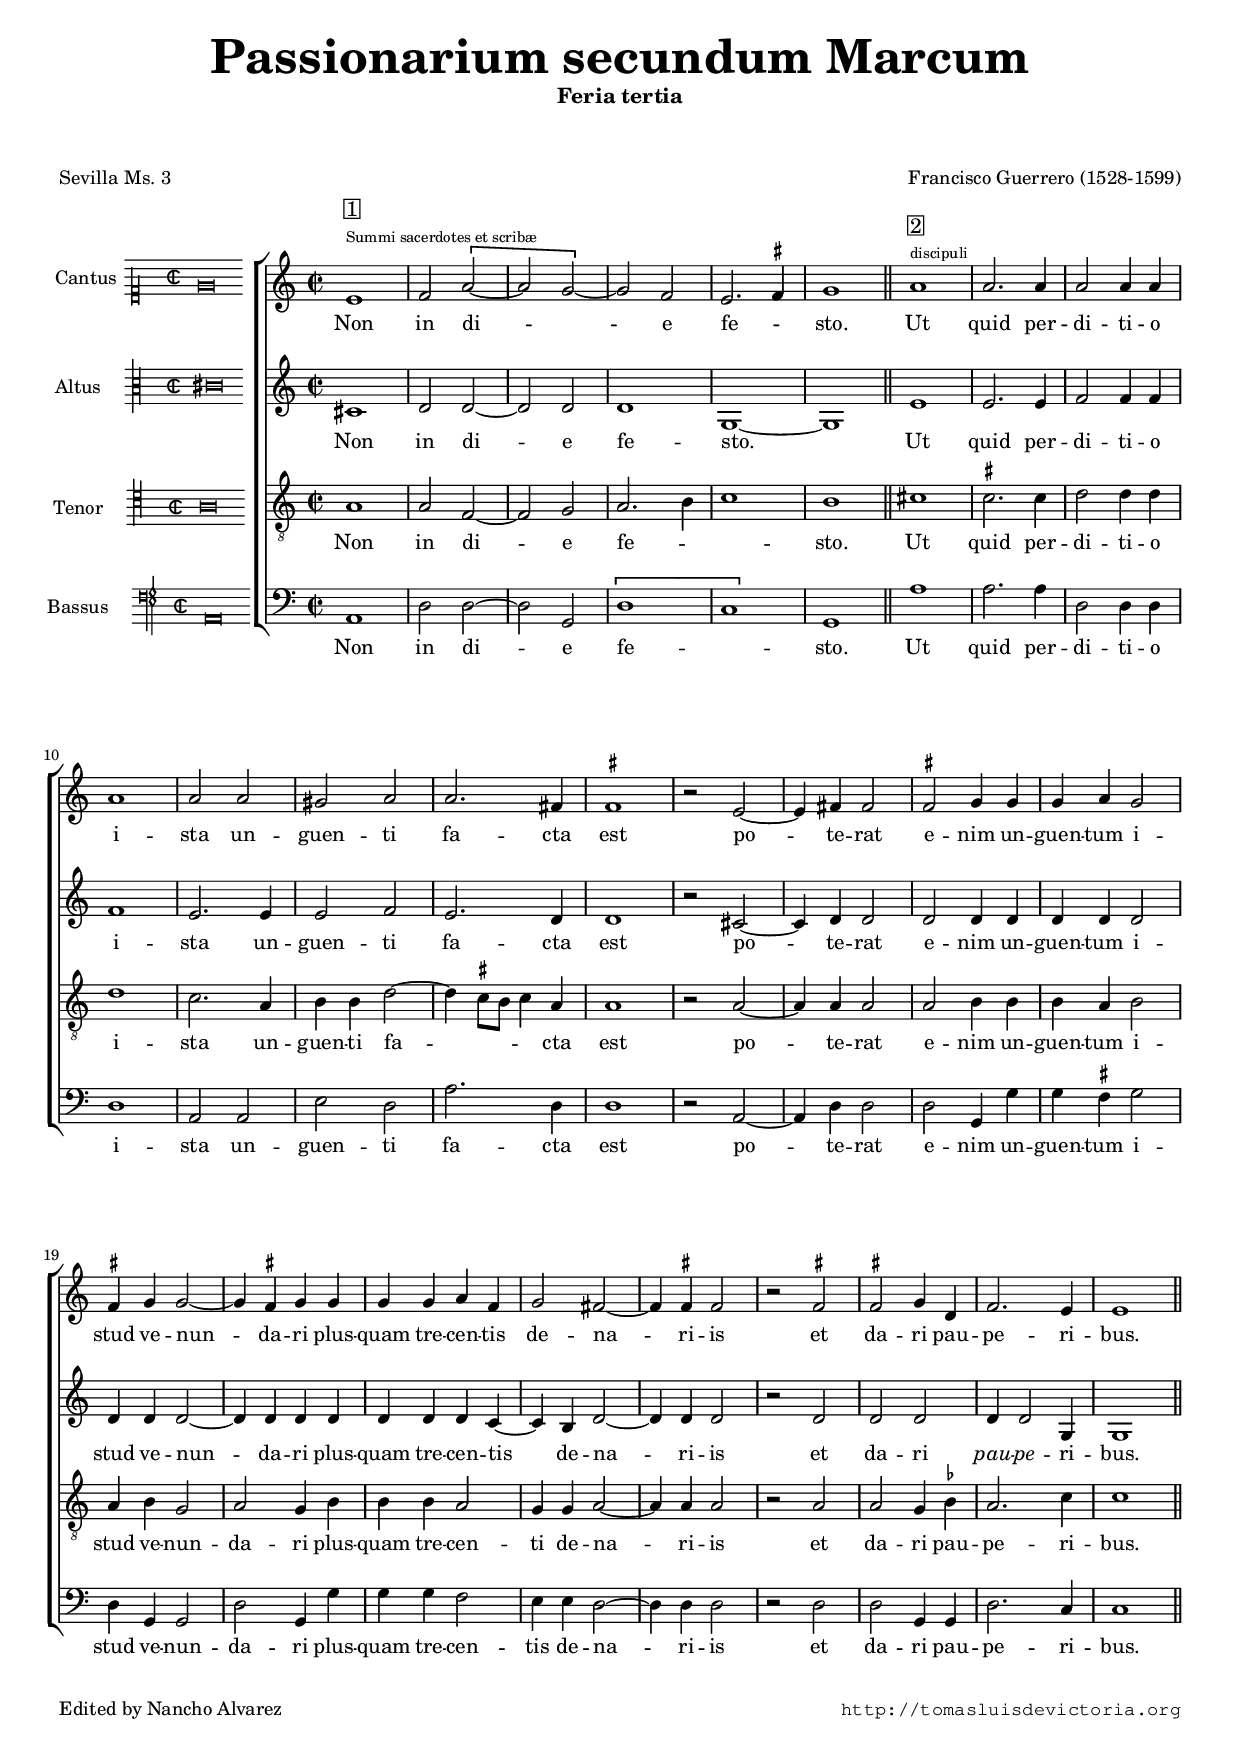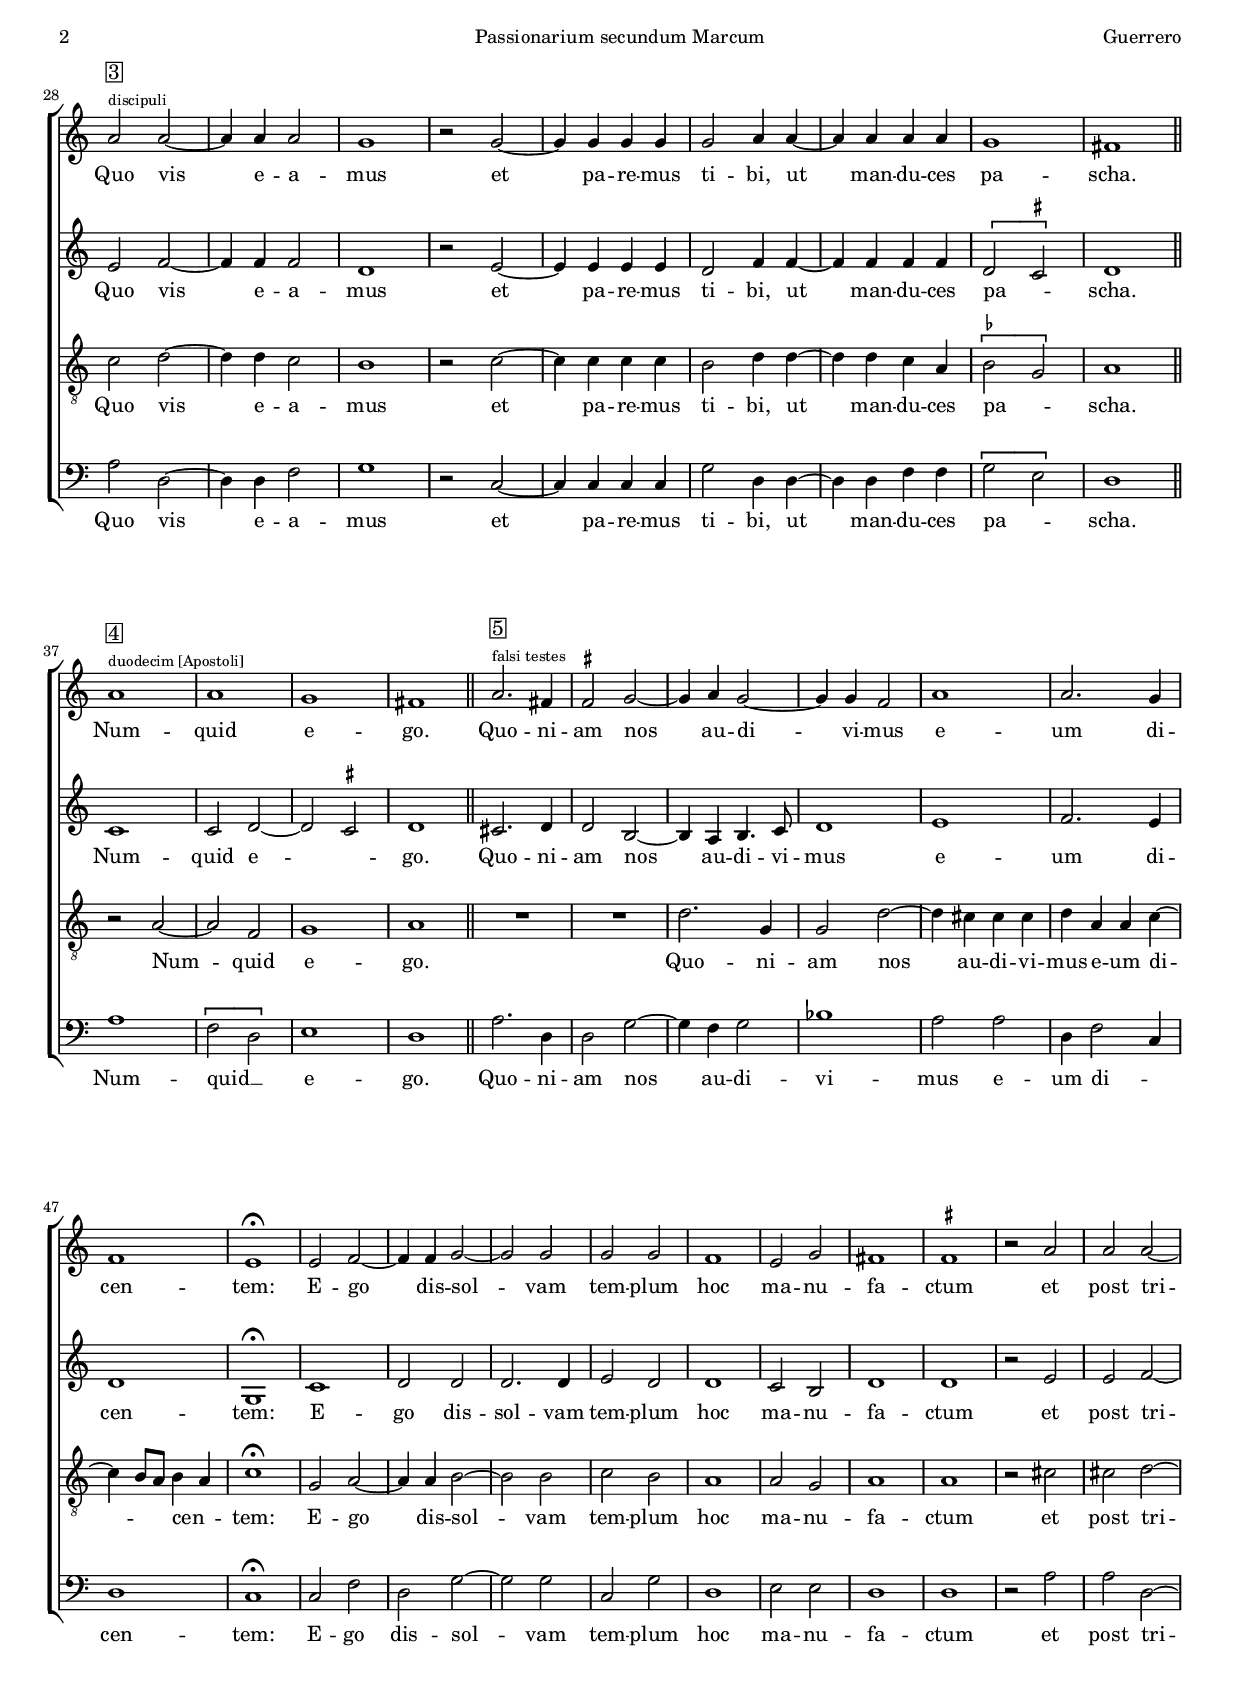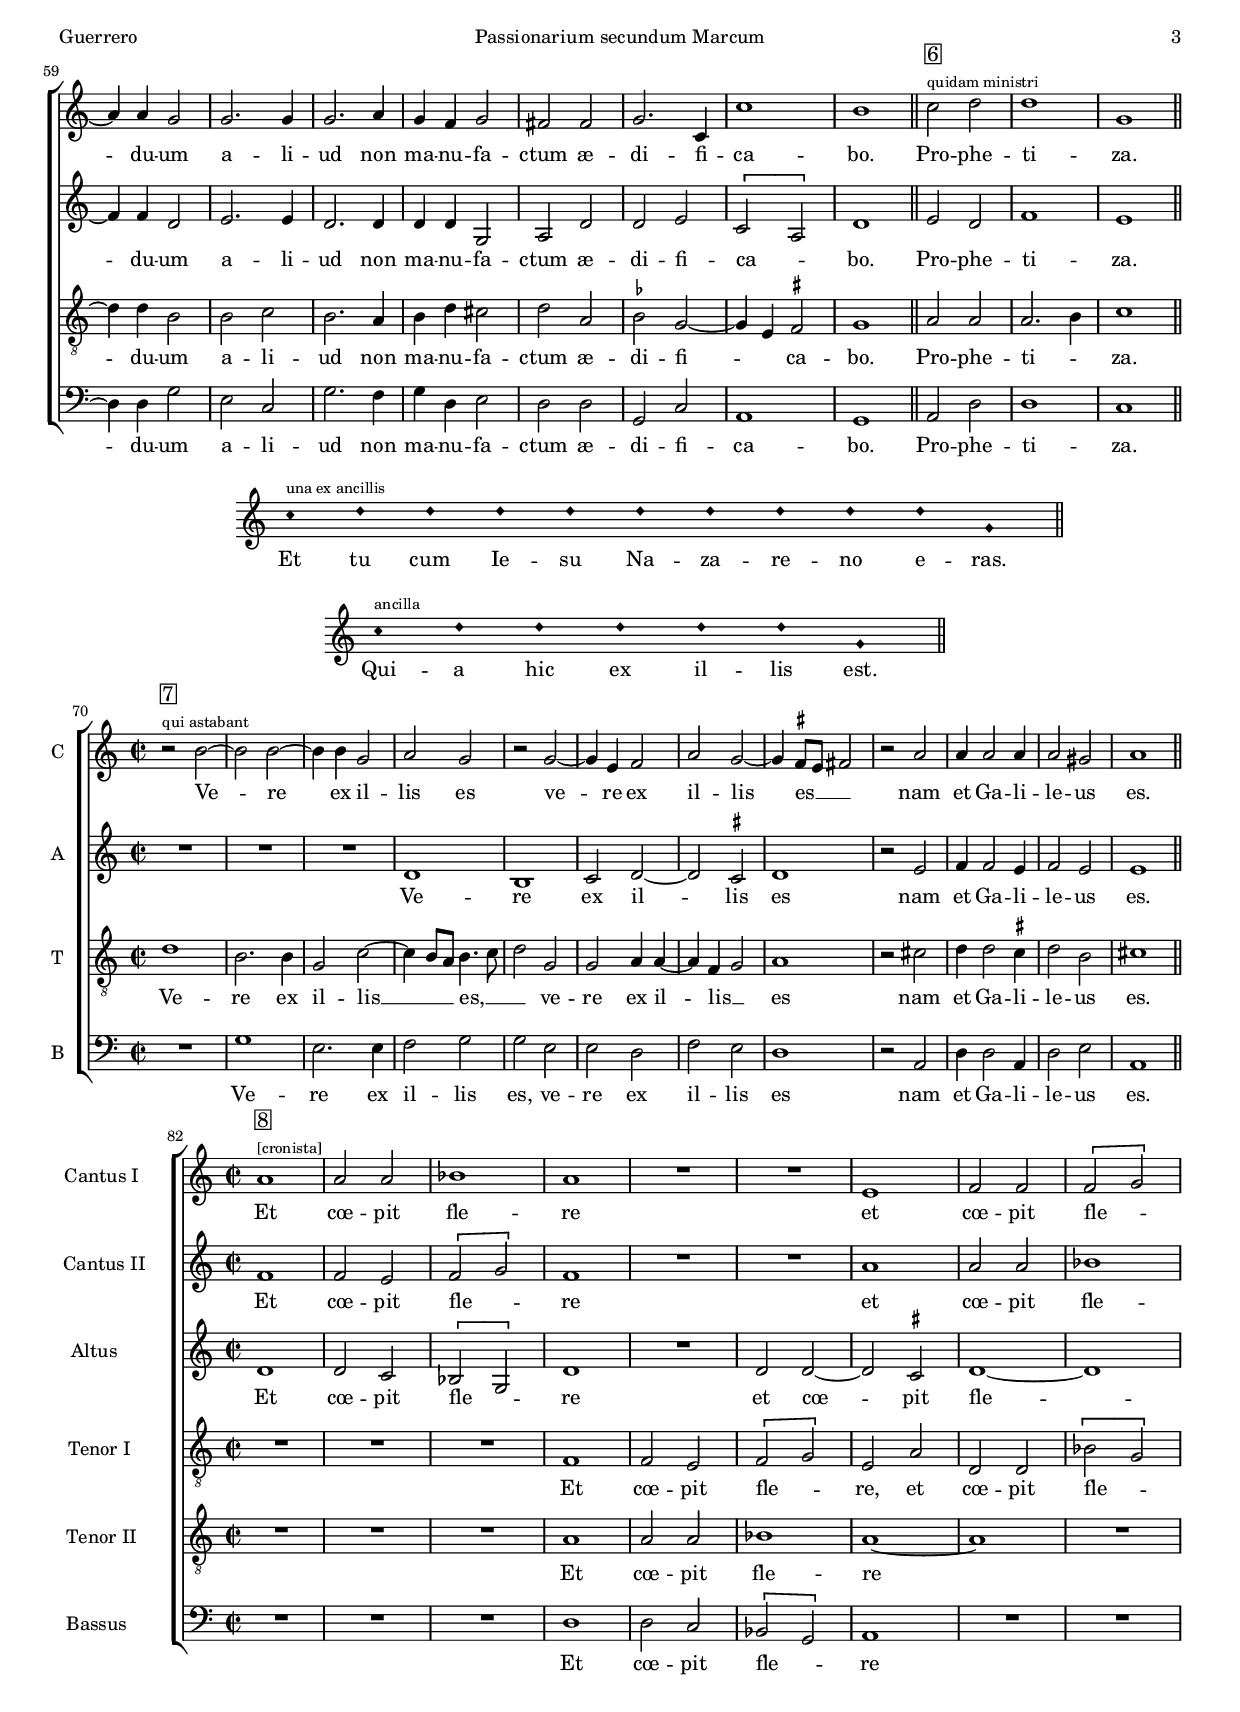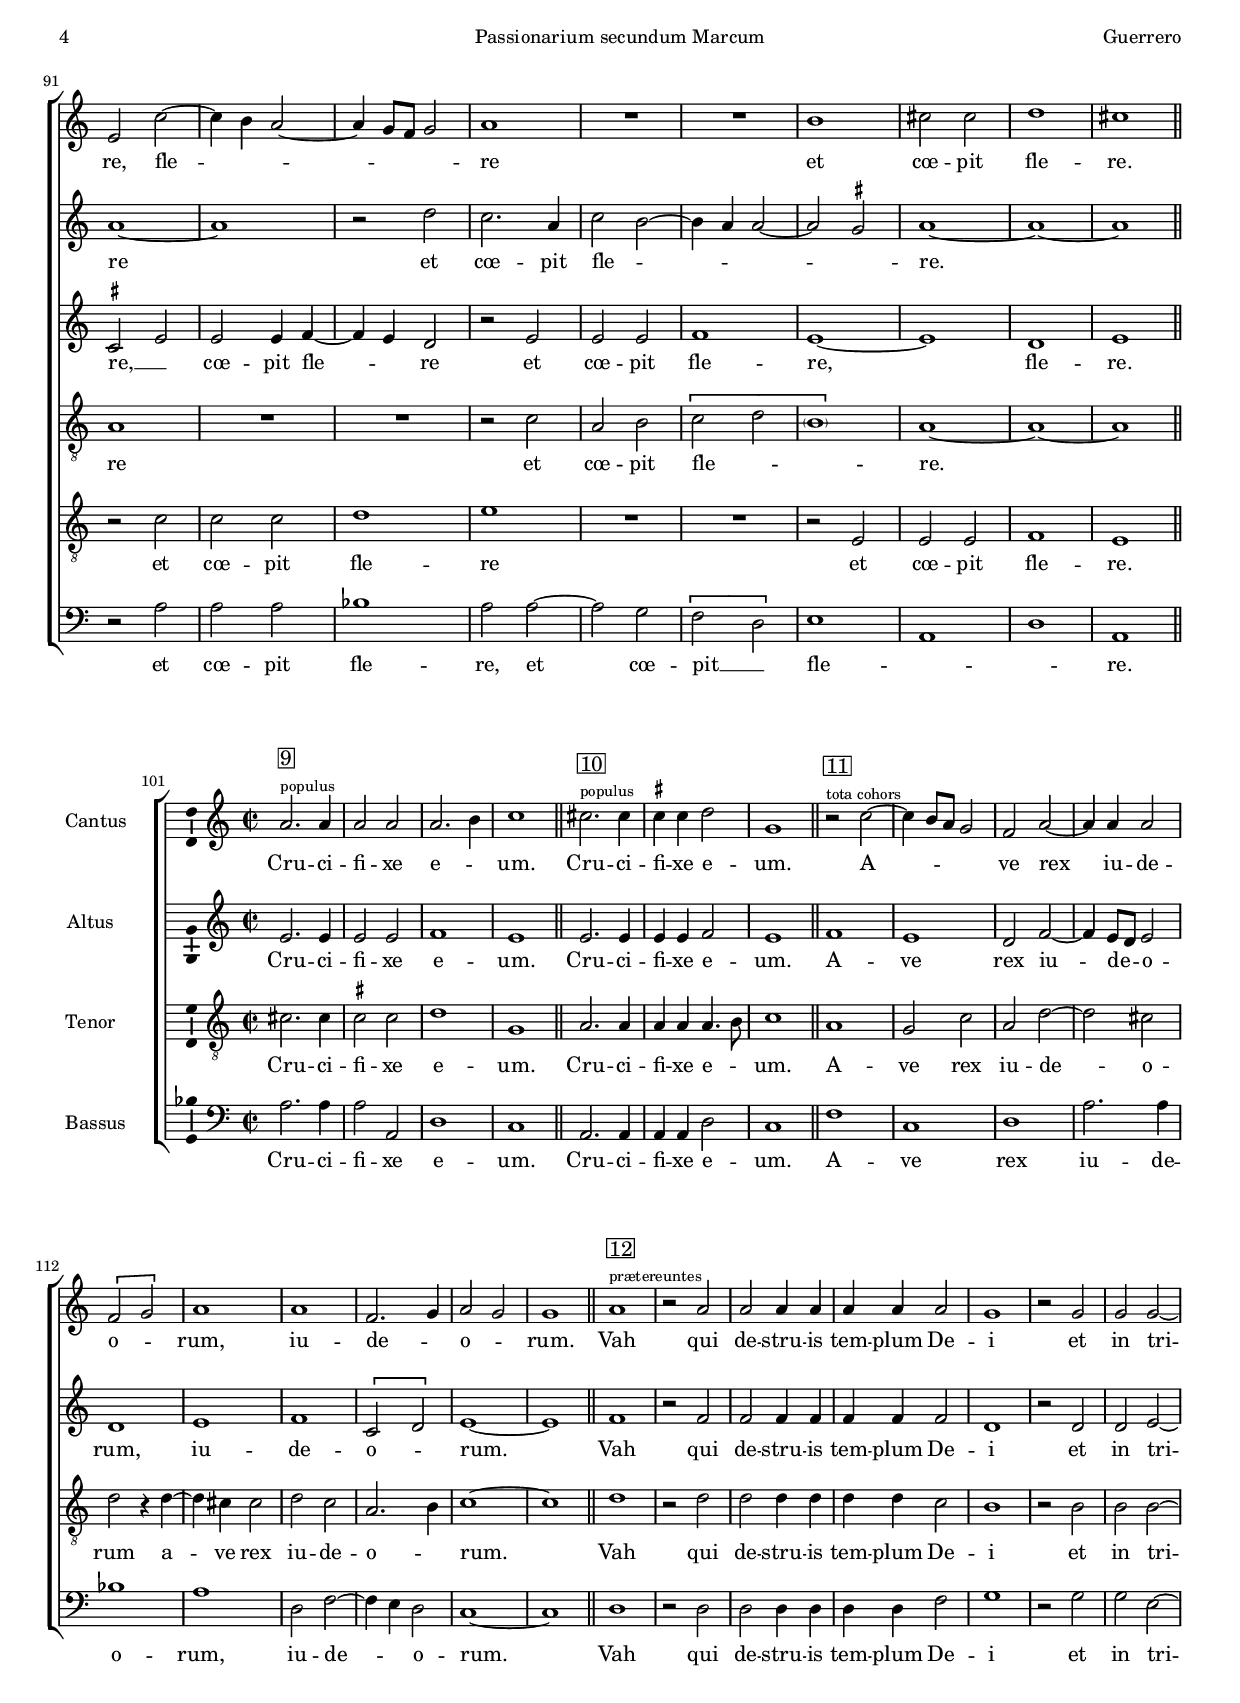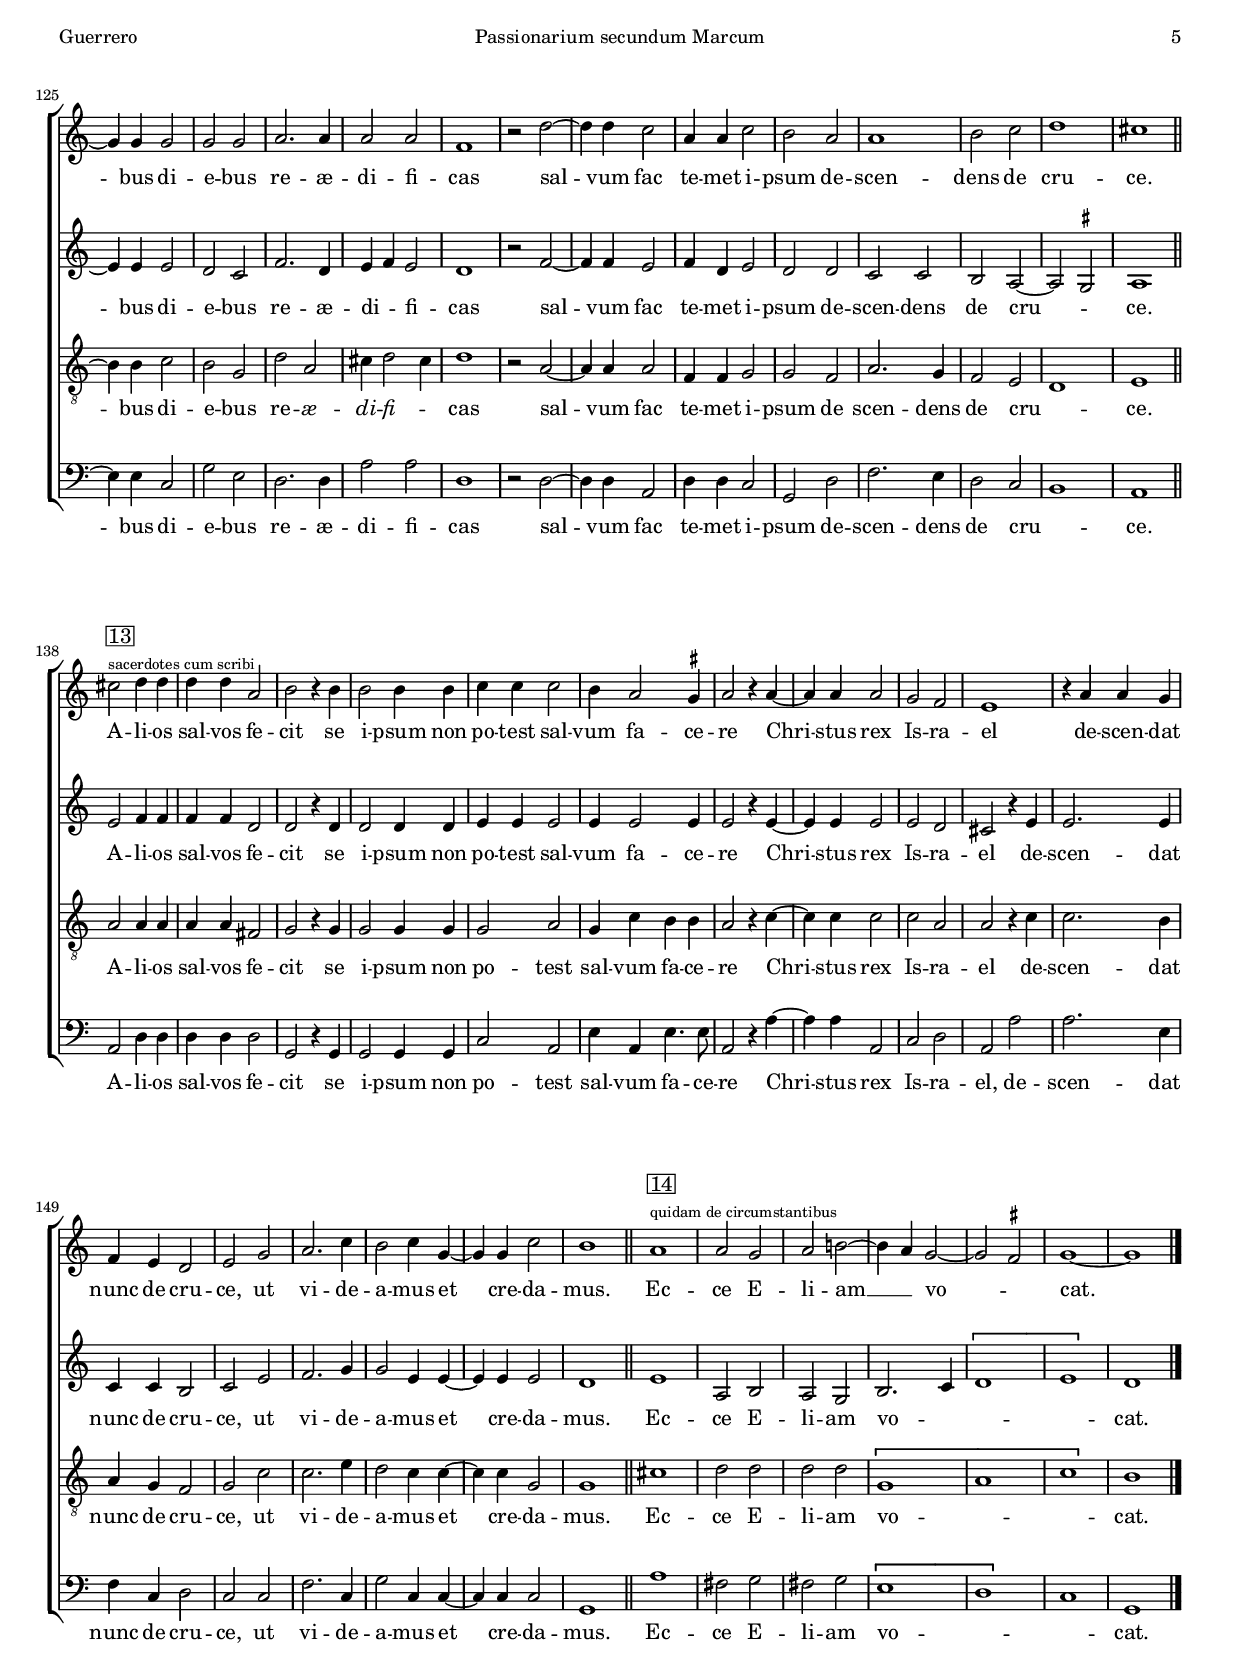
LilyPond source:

\version "2.18.0"

#(set-default-paper-size "a4")
#(set-global-staff-size 16.4)
#(ly:set-option 'point-and-click #f)
%mobile -s15.5 -i3.2 -ball

italicas=\override LyricText.font-shape = #'italic
rectas=\override LyricText.font-shape = #'upright
ss=\once \set suggestAccidentals = ##t
incipitwidth = 20

htitle="Passionarium secundum Marcum"
hcomposer="Guerrero"

\header {
	title=\markup{\fontsize #4 "Passionarium secundum Marcum"}
	subtitle="Feria tertia"
	subsubtitle=\markup{\null \vspace #2 }
	composer="Francisco Guerrero (1528-1599)"
        pdfauthor=\composer
	%opus="(-)"
	poet=\markup{"Sevilla Ms. 3"}
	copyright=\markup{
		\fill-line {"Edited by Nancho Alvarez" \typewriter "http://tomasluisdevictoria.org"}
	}
%	tagline=""
}


global={\key c \major \time 2/2 \skip 1*6 \bar "||" 
				\skip 1*21 \bar "||"
				\skip 1*9 \bar "||" 
				\skip 1*4 \bar "||" 
				\skip 1*26 \bar "||" 
				\skip 1*3 \bar "||"
				}

cantus=\relative c'{
	 s4*0^\markup{\column{\box{\larger 1} \smaller \smaller "Summi sacerdotes et scribæ"}}
	 e1
	 f2 \[a ~
	 a g ~ \]
	 g f
	 e2. \ss fis4
	 g1
	 s4*0^\markup{\column{\box{\larger 2} \smaller \smaller "discipuli"}}
	 a1 a2. a4
	 a2 a4 a
	 a1
	 a2 a
	 gis a
	 a2. fis4
	 \ss fis1
	 r2 e ~
	 e4 fis fis2
	 \ss fis2 g4 g
	 g a g2
	 \ss fis4 g g2 ~
	 g4 \ss fis g g
	 g g a f
	 g2 fis ~
	 fis4 \ss fis fis2
	 r2 \ss fis2
	 \ss fis g4 d
	 f2. e4
	 e1 \break
	 s4*0^\markup{\column{\box{\larger 3} \smaller \smaller "discipuli"}}
	 a2 a ~
	 a4 a a2
	 g1
	 r2 g ~
	 g4 g g g
	 g2 a4 a ~
	 a a a a
	 g1
	 fis \break
	 s4*0^\markup{\column{\box{\larger 4} \smaller \smaller "duodecim [Apostoli]"}}
	 a1
	 a
	 g 
	 fis
	 s4*0^\markup{\column{\box{\larger 5} \smaller \smaller "falsi testes"}}
	 a2. fis4
	 \ss fis2 g ~
	 g4 a g2 ~
	 g4 g f2
	 a1
	 a2. g4
	 f1
	 e^\fermata
	 e2 f ~
	 f4 f g2 ~
	 g g
	 g g
	 f1
	 e2 g
	 fis1
	 \ss fis
	 r2 a
	 a a ~
	 a4 a g2
	 g2. g4
	 g2. a4
	 g f g2
	 fis2 fis
	 g2. c,4
	 c'1 b
	 s4*0^\markup{\column{\box{\larger 6} \smaller \smaller "quidam ministri"}}
	 c2 d
	 d1
	 g,
}

altus=\relative c'{
	cis1
	d2 d ~
	d d
	d1
	g,1 ~
	g
	e'1
	e2. e4
	f2 f4 f
	f1
	e2. e4
	e2 f
	e2. d4
	d1
	r2 cis ~
	cis4 d d2
	d d4 d
	d4 d d2
	d4 d d2 ~
	d4 d d d
	d d d c ~
	c b d2 ~
	d4 d d2
	r2 d 
	d d
	d4 d2 g,4 
	g1
	e'2 f ~
	f4 f f2
	d1
	r2 e ~
	e4 e e e
	d2 f4 f ~
	f4 f f f
	\[d2 \ss cis\]
	d1
	c1
	c2 d ~
	d \ss cis
	d1
	cis2. d4
	d2 b ~
	b4 a b4. c8
	d1
	e
	f2. e4
	d1
	g,1^\fermata
	c1
	d2 d
	d2. d4
	e2 d
	d1
	c2 b
	d1
	d
	r2 e
	e f ~
	f4 f d2
	e2. e4
	d2. d4
	d d g,2
	a d
	d e
	\[c2 a\]
	d1
	e2 d
	f1
	e
}

tenor=\relative c'{
	a1
	a2 f ~
	f g
	a2. b4
	c1
	b
	cis1
	\ss cis2. cis4
	d2 d4 d
	d1
	c2. a4
	b4 b d2 ~
	d4 \ss cis8 b cis4 a
	a1
	r2 a ~
	a4 a a2
	a2 b4 b
	b4 a b2
	a4 b g2
	a2 g4 b
	b b a2
	g4 g a2 ~
	a4 a a2
	r2 a
	a g4 \ss bes
	a2. c4
	c1
	c2 d ~
	d4 d c2
	b1
	r2 c ~
	c4 c c c
	b2 d4 d ~
	d d c a
	\[ \ss bes2 g\]
	a1
	r2 a ~
	a f
	g1 
	a
	R1*2
	d2. g,4
	g2 d'2 ~
	d4 cis cis cis
	d a a c ~
	c b8 a b4 a
	c1^\fermata
	g2 a ~
	a4 a b2 ~
	b b
	c b
	a1
	a2 g
	a1 a
	r2 cis
	cis d ~
	d4 d b2
	b2 c
	b2. a4
	b d cis2
	d a 
	\ss bes g ~
	g4 e \ss fis2
	g1
	a2 a
	a2. b4
	c1
}

bassus=\relative c{
	a1
	d2 d ~
	d g,
	\[d'1
	c\]
	g
	a'1
	a2. a4
	d,2 d4 d
	d1
	a2 a
	e'2 d
	a'2. d,4
	d1
	r2 a ~
	a4 d d2
	d2 g,4 g'
	g4 \ss fis g2
	d4 g, g2
	d'2 g,4 g'
	g g f2
	e4 e d2 ~
	d4 d d2
	r2 d
	d g,4 g
	d'2. c4
	c1
	a'2 d, ~
	d4 d f2
	g1
	r2 c,2 ~
	c4 c c c
	g'2 d4 d ~
	d d f f
	\[g2 e\]
	d1
	a'1
	\[f2 d\]
	e1
	d
	a'2. d,4
	d2 g ~
	g4 f g2
	bes1
	a2 a
	d,4 f2 c4
	d1
	c1^\fermata
	c2 f 
	d g ~
	g g
	c, g'
	d1
	e2 e
	d1 
	d
	r2 a'
	a d,2 ~
	d4 d g2
	e2 c
	g'2. f4
	g d e2
	d2 d
	g, c
	a1
	g
	a2 d
	d1
	c
}

textocantus=\lyricmode{
Non in di -- _ e fe -- _ sto.
Ut quid per -- di -- ti -- o i -- sta un -- guen -- ti fa -- cta est
po -- te -- rat e -- nim un -- guen -- tum i -- stud ve -- nun -- da -- ri
plus -- quam tre -- cen -- tis de -- na -- ri -- is
et da -- ri pau -- pe -- ri -- bus.
Quo vis e -- a -- mus
et pa -- re -- mus ti -- bi,
ut man -- du -- ces pa -- scha.
Num -- quid e -- go.
Quo -- ni -- am nos au -- di -- vi -- mus e -- um di -- cen -- tem:
E -- go dis -- sol -- vam tem -- plum hoc ma -- nu -- fa -- ctum
et post tri -- du -- um a -- li -- ud non ma -- nu -- fa -- ctum
æ -- di -- fi -- ca -- bo.
Pro -- phe -- ti -- za.
}

textoaltus=\lyricmode{
Non in di -- e fe -- sto.
Ut quid per -- di -- ti -- o i -- sta un -- guen -- ti fa -- cta est
po -- te -- rat e -- nim un -- guen -- tum i -- stud ve -- nun -- da -- ri 
plus -- quam tre -- cen -- tis de -- na -- ri -- is
et da -- ri \italicas pau -- pe -- \rectas ri -- bus.
Quo vis e -- a -- mus
et pa -- re -- mus ti -- bi,
ut man -- du -- ces pa -- _ scha.
Num -- quid e -- _ go.
Quo -- ni -- am nos au -- di -- vi -- mus e -- um di -- cen -- tem:
E -- go dis -- sol -- vam tem -- plum hoc ma -- nu -- fa -- ctum
et post tri -- du -- um a -- li -- ud
non ma -- nu -- fa -- ctum æ -- di -- fi -- ca -- _ bo.
Pro -- phe -- ti -- za.
}

textotenor=\lyricmode{
Non in di -- e fe -- _ _ sto.
Ut quid per -- di -- ti -- o i -- sta un -- guen -- ti fa -- _ _ _ cta est
po -- te -- rat e -- nim un -- guen -- tum i -- stud ve -- nun -- da -- ri
plus -- quam tre -- cen -- ti de -- na -- ri -- is
et da -- ri pau -- pe -- ri -- bus.
Quo vis e -- a -- mus
et pa -- re -- mus ti -- bi,
ut man -- du -- ces pa -- _ scha.
Num -- quid e -- go.
Quo -- ni -- am nos au -- di -- vi -- mus e -- um di -- _ _ cen -- _ tem:
E -- go dis -- sol -- vam tem -- plum hoc ma -- nu -- fa -- ctum
et post tri -- du -- um
a -- li -- ud non ma -- nu -- fa -- ctum æ -- di -- fi -- _ ca -- bo.
Pro -- phe -- ti -- _ za.
}

textobassus=\lyricmode{
Non in di -- e fe -- _ sto.
Ut quid per -- di -- ti -- o i -- sta un -- guen -- ti fa -- cta est
po -- te -- rat e -- nim un -- guen -- tum i -- stud ve -- nun -- da -- ri 
plus -- quam tre -- cen -- tis de -- na -- ri -- is
et da -- ri pau -- pe -- ri -- bus.
Quo vis e -- a -- mus
et pa -- re -- mus ti -- bi,
ut man -- du -- ces pa -- _ scha.
Num -- quid __ _ e -- go.
Quo -- ni -- am nos au -- di -- vi -- mus e -- um di -- _ cen -- tem:
E -- go dis -- sol -- vam tem -- plum hoc ma -- nu -- fa -- ctum
et post tri -- du -- um a -- li -- ud
non ma -- nu -- fa -- ctum æ -- di -- fi -- ca -- bo.
Pro -- phe -- ti -- za.
}

incipitcantus=\markup{
	\score{
		{ 
		\set Staff.instrumentName="Cantus "
		\override NoteHead.style = #'neomensural
		\override Rest.style = #'neomensural
		\override Staff.TimeSignature.style = #'neomensural
		\cadenzaOn 
		\clef "petrucci-c1"
		\key c \major
		\time 2/2
		e'\breve
		} 
	\layout {
		\context {\Voice
			\remove Ligature_bracket_engraver
			\consists Mensural_ligature_engraver
		}
		line-width=\incipitwidth
		indent = 0
	}
	}
}


incipitaltus=\markup{
	\score{
		{ 
		\set Staff.instrumentName="Altus    "
		\override NoteHead.style = #'neomensural
		\override Rest.style = #'neomensural
		\override Staff.TimeSignature.style = #'neomensural
		\cadenzaOn 
		\clef "petrucci-c3"
		\key c \major
		\time 2/2
		cis'\breve
		} 
	\layout {
		\context {\Voice
			\remove Ligature_bracket_engraver
			\consists Mensural_ligature_engraver
		}
		line-width=\incipitwidth
		indent = 0
	}
	}
}

incipittenor=\markup{
	\score{
		{ 
		\set Staff.instrumentName="Tenor    "
		\override NoteHead.style = #'neomensural 
		\override Rest.style = #'neomensural
		\override Staff.TimeSignature.style = #'neomensural
		\cadenzaOn 
		\clef "petrucci-c4"
		\key c \major
		\time 2/2
		a\breve
		} 
	\layout {
		\context {\Voice
			\remove Ligature_bracket_engraver
			\consists Mensural_ligature_engraver
		}
		line-width=\incipitwidth
		indent=0
	}
	}
}

incipitbassus=\markup{
	\score{
		{ 
		\set Staff.instrumentName="Bassus    "
		\override NoteHead.style = #'neomensural 
		\override Rest.style = #'neomensural
		\override Staff.TimeSignature.style = #'neomensural
		\cadenzaOn 
		\clef "petrucci-f4"
		\key c \major
		\time 2/2
		a,\breve
		} 
	\layout {
		\context {\Voice
			\remove Ligature_bracket_engraver
			\consists Mensural_ligature_engraver
		}
		line-width=\incipitwidth
		indent=0
	}
	}
}



\score {\transpose c' c'{
\new ChoirStaff<<

	\new Staff <<\global
	\new Voice="v1" {
		\set Staff.instrumentName=\incipitcantus
		\clef "treble"
		\cantus }
	\new Lyrics \lyricsto "v1" {\textocantus }
	>>

	\new Staff <<\global
	\new Voice="v2" {
		\set Staff.instrumentName=\incipitaltus
		\clef "treble"
		\altus }
	\new Lyrics \lyricsto "v2" {\textoaltus }
	>>
	
	\new Staff <<\global
	\new Voice="v3" {
		\set Staff.instrumentName=\incipittenor
		\clef "G_8"
		\tenor }
	\new Lyrics \lyricsto "v3" {\textotenor }
	>>

	\new Staff <<\global
	\new Voice="v4" {
		\set Staff.instrumentName=\incipitbassus
		\clef "bass"
		\bassus }
	\new Lyrics \lyricsto "v4" {\textobassus }
	>>
	
>>

	}%transpose

\layout{ 
	\context {\Lyrics 
		\override VerticalAxisGroup.minimum-Y-extent = #'(-0.0 . 0.0) 
		%\override LyricText.font-size = #1.2
		\override LyricHyphen.minimum-distance = #0.33
	}
	\context {\Score 
		\override BarNumber.padding = #2 
	}
	\context {\Voice 
		%melismaBusyProperties = #'() 
	}
	%\context { \Staff \RemoveEmptyStaves }
	\context {\Staff 
		\override VerticalAxisGroup.staff-staff-spacing =
			#'((basic-distance . 11) (minimum-distance . 0) (padding . 1))
		%\consists Ambitus_engraver 
		\override LigatureBracket.padding = #1
	}
}

%\midi {}

}

%tablet \pageBreak 

%%%%%%%%%%%%%%%%%%%%%%%%%%%%%%%%%%%%%%%%%%%%%%%%%%%%%%%%%%%%%%%%%%%%%%%

\score {\transpose c' c' {
<<
         \new Voice = "canto" {
                 \override Staff.TimeSignature.stencil = #'()
                 \override Stem.transparent = ##t
                 \set Score.timing = ##f
                 \override NoteHead.style = #'neomensural         
                 \clef "G" 
                 \key c \major
                 \once \override TextScript.padding = #1
                 s4*0^\markup{\smaller \smaller "una ex ancillis"}
                 c''4 d'' d'' d'' d'' d'' d'' d'' d'' d'' g' \bar "||"
         }
         \new Lyrics \lyricsto "canto" {
         Et tu cum Ie -- su Na -- za -- re -- no e -- ras.
         }
>>
        }%transpose

\layout {
        line-width=17\cm 
        %tablet line-width=14\cm
        indent=3.0\cm
        ragged-right = ##f
}
}


%%%%%%%%%%%%%%%%%%%%%%%%%%%%%%%%%%%%%%%%%%%%%%%%%%%%%%%%%%%%%%%%%%%%%%%


\score {\transpose c' c' {
<<
         \new Voice = "canto" {
                 \override Staff.TimeSignature.stencil = #'()
                 \override Stem.transparent = ##t
                 \set Score.timing = ##f
                 \override NoteHead.style = #'neomensural         
                 \clef "G" 
                 \key c \major
                 \once \override TextScript.padding = #1
                 s4*0^\markup{\smaller \smaller "ancilla"}
                 c''4 d'' d'' d'' d'' d'' g' \bar "||"
         }
         \new Lyrics \lyricsto "canto" {
         Qui -- a hic ex il -- lis est.
         }
>>
        }%transpose

\layout {
        line-width=15\cm 
        %tablet line-width=12.5\cm
        indent=4.5\cm
        ragged-right = ##f
}
}

%tablet \pageBreak

%%%%%%%%%%%%%%%%%%%%%%%%%%%%%%%%%%%%%%%%%%%%%%%%%%%%%%%%%%%%%%%%%%%%%%%

global={\key c \major \time 2/2 \skip 1*12 \bar "||" }


cantus=\relative c''{
	\set Score.currentBarNumber = #70 \bar ""
	s4*0^\markup{\column{\box{\larger 7} \smaller \smaller "qui astabant"}}
	r2 b ~
	b b ~
	b4 b g2
	a g
	r2 g ~
	g4 e f2
	a2 g ~
	g4 \ss fis8 e fis!2
	r2 a
	a4 a2 a4
	a2 gis 
	a1
}

altus=\relative c'{
	R1*3
	d1
	b
	c2 d ~
	d \ss cis
	d1
	r2 e
	f4 f2 e4
	f2 e
	e1
}

tenor=\relative c'{
	d1
	b2. b4
	g2 c ~
	c4 b8 a b4. c8
	d2 g,
	g a4 a ~
	a4 f g2
	a1
	r2 cis
	d4 d2 \ss cis4
	d2 b
	cis1
}

bassus=\relative c'{
	R1
	g1
	e2. e4
	f2 g
	g e
	e d
	f e
	d1
	r2 a
	d4 d2 a4
	d2 e
	a,1
}

textocantus=\lyricmode{
Ve -- re ex il -- lis es
ve -- re ex il -- lis es __ _ _ 
nam et Ga -- li -- le -- us es.
}

textoaltus=\lyricmode{
Ve -- re ex il -- lis es
nam et Ga -- li -- le -- us es.
}

textotenor=\lyricmode{
Ve -- re ex il -- lis __ _ _ es, __ _ _ 
ve -- re ex il -- lis __ _ es
nam et Ga -- li -- le -- us es.
}

textobassus=\lyricmode{
Ve -- re ex il -- lis es,
ve -- re ex il -- lis es
nam et Ga -- li -- le -- us es.
}


\score {\transpose c' c'{
\new ChoirStaff<<

	\new Staff <<\global
	\new Voice="v1" {
		\set Staff.instrumentName="C "
		\clef "treble"
		\cantus }
	\new Lyrics \lyricsto "v1" {\textocantus }
	>>
	
	\new Staff <<\global
	\new Voice="v2" {
		\set Staff.instrumentName="A "
		\clef "treble"
		\altus }
	\new Lyrics \lyricsto "v2" {\textoaltus }
	>>
	
	\new Staff <<\global
	\new Voice="v3" {
		\set Staff.instrumentName="T "
		\clef "G_8"
		\tenor }
	\new Lyrics \lyricsto "v3" {\textotenor }
	>>

	\new Staff <<\global
	\new Voice="v4" {
		\set Staff.instrumentName="B "
		\clef "bass"
		\bassus }
	\new Lyrics \lyricsto "v4" {\textobassus }
	>>
	
>>

	}%transpose

\layout{ 
	indent = 0.5\cm
	\context {\Lyrics 
		\override VerticalAxisGroup.minimum-Y-extent = #'(-0.0 . 0.0) 
		%\override LyricText.font-size = #1.2
		\override LyricHyphen.minimum-distance = #0.33
	}
	\context {\Score 
		\override BarNumber.padding = #2 
	}
	\context {\Voice 
		%melismaBusyProperties = #'() 
	}
	%\context { \Staff \RemoveEmptyStaves }
	\context {\Staff 
		\override VerticalAxisGroup.staff-staff-spacing =
			#'((basic-distance . 12) (minimum-distance . 0) (padding . 1))
		%\consists Ambitus_engraver 
		\override LigatureBracket.padding = #1
	}
}

%\midi {}

}

%%%%%%%%%%%%%%%%%%%%%%%%%%%%%%%%%%%%%%%%%%%%%%%%%%%%%%%%%%%%%%%%%%%%%%%%

global={\key c \major \time 2/2 \skip 1*19 \bar "||"
}

cantus=\relative c''{
	\set Score.currentBarNumber = #82 \bar ""
	s4*0^\markup{\column{\box{\larger 8} \smaller \smaller "[cronista]"}}
	a1
	a2 a
	bes1
	a
	R1*2
	e1
	f2 f
	\[f2 g\]
	e2 c' ~
	c4 b a2 ~
	a4 g8 f g2
	a1
	R1*2
	b1
	cis2 cis
	d1
	cis
}

cantusdos=\relative c'{
	f1
	f2 e
	\[f2 g\]
	f1
	R1*2
	a1
	a2 a
	bes1 
	a ~
	a
	r2 d
	c2. a4
	c2 b ~
	b4 a a2 ~
	a \ss gis
	a1 ~
	a ~
	a
}

altus=\relative c'{
	d1
	d2 c
	\[bes2 g\]
	d'1
	R1
	d2 d ~
	d \ss cis
	d1 ~
	d
	\ss cis2 e
	e2 e4 f ~
	f e d2
	r2 e
	e e
	f1
	e ~
	e
	d
	e
}

tenor=\relative c{
	R1*3
	f1 f2 e
	\[f2 g\]
	e2 a
	d,2 d
	\[bes' g\]
	a1
	R1*2
	r2 c
	a b
	\[c2 d
	\parenthesize b1\] %! c1
	a1 ~
	a ~
	a
}

tenordos=\relative c'{
	R1*3
	a1
	a2 a
	bes1
	a1 ~
	a
	R1
	r2 c
	c c
	d1
	e
	R1*2
	r2 e,
	e e 
	f1
	e
}

bassus=\relative c{
	R1*3
	d1
	d2 c
	\[bes2 g\]
	a1
	R1*2
	r2 a'
	a 
	a
	bes1
	a2 a ~
	a g
	\[f2 d\]
	e1
	a,
	d
	a
}

textocantus=\lyricmode{
Et cœ -- pit fle -- re
et cœ -- pit fle -- _ re,
fle -- _ _ _ _ _ re
et cœ -- pit fle -- re.
}

textocantusdos=\lyricmode{
Et cœ -- pit fle -- _ re
et cœ -- pit fle -- re
et cœ -- pit fle -- _ _ _ _ re.
}

textoaltus=\lyricmode{
Et cœ -- pit fle -- _ re
et cœ -- pit fle -- re, __ _
cœ -- pit fle -- _ re
et cœ -- pit fle -- re,
fle -- re.
}

textotenor=\lyricmode{
Et cœ -- pit fle -- _ re,
et cœ -- pit fle -- _ re
et cœ -- pit fle -- _ _ re.
}

textotenordos=\lyricmode{
Et cœ -- pit fle -- re
et cœ -- pit fle -- re
et cœ -- pit fle -- re.
}

textobassus=\lyricmode{
Et cœ -- pit fle -- _ re
et cœ -- pit fle -- re,
et cœ -- pit __ _ fle -- _ _ re.
}


\score {\transpose c' c'{
\new ChoirStaff<<

	\new Staff <<\global
	\new Voice="v1" {
		\set Staff.instrumentName="Cantus I  "
		\clef "treble"
		\cantus }
	\new Lyrics \lyricsto "v1" {\textocantus }
	>>

	\new Staff <<\global
	\new Voice="v5" {
		\set Staff.instrumentName="Cantus II "
		\clef "treble"
		\cantusdos }
	\new Lyrics \lyricsto "v5" {\textocantusdos }
	>>
	
	\new Staff <<\global
	\new Voice="v2" {
		\set Staff.instrumentName="Altus     "
		\clef "treble"
		\altus }
	\new Lyrics \lyricsto "v2" {\textoaltus }
	>>
	
	\new Staff <<\global
	\new Voice="v3" {
		\set Staff.instrumentName="Tenor I   "
		\clef "G_8"
		\tenor }
	\new Lyrics \lyricsto "v3" {\textotenor }
	>>
	
	\new Staff <<\global
	\new Voice="v6" {
		\set Staff.instrumentName="Tenor II  "
		\clef "G_8"
		\tenordos }
	\new Lyrics \lyricsto "v6" {\textotenordos }
	>>

	\new Staff <<\global
	\new Voice="v4" {
		\set Staff.instrumentName="Bassus    "
		\clef "bass"
		\bassus }
	\new Lyrics \lyricsto "v4" {\textobassus }
	>>
	
>>

	}%transpose

\layout{ 
	indent = 2.1\cm
	\context {\Lyrics 
		\override VerticalAxisGroup.minimum-Y-extent = #'(-0.0 . 0.0) 
		%\override LyricText.font-size = #1.2
		\override LyricHyphen.minimum-distance = #0.33
	}
	\context {\Score 
		\override BarNumber.padding = #2 
	}
	\context {\Voice 
		%melismaBusyProperties = #'() 
	}
	%\context { \Staff \RemoveEmptyStaves }
	\context {\Staff 
		\override VerticalAxisGroup.staff-staff-spacing =
			#'((basic-distance . 11) (minimum-distance . 0) (padding . 1))
		%\consists Ambitus_engraver 
		\override LigatureBracket.padding = #1
	}
}

%\midi {}

}
%%%%%%%%%%%%%%%%%%%%%%%%%%%%%%%%%%%%%%%%%%%%%%%%%%%%%%%%%%%%%%%%%%%%%%%%%%

global={\key c \major \time 2/2 \skip 1*4 \bar "||"
				\skip 1*3 \bar "||"
				\skip 1*10 \bar "||"
				\skip 1*20 \bar "||"
				\skip 1*17 \bar "||"
				\skip 1*7 \bar "|." }


cantus=\relative c''{
	\set Score.currentBarNumber = #101 \bar ""
	s4*0^\markup{\column{\box{\larger 9} \smaller \smaller "populus"}}
	a2. a4 
	a2 a
	a2. b4
	c1
	s4*0^\markup{\column{\box{\larger 10} \smaller \smaller "populus"}}
	cis2. cis4
	\ss cis4 cis d2
	g,1
	s4*0^\markup{\column{\box{\larger 11} \smaller \smaller "tota cohors"}}
	r2 c ~
	c4 b8 a g2
	f a ~
	a4 a a2
	\[f2 g\]
	a1
	a
	f2. g4
	a2 g
	g1
	s4*0^\markup{\column{\box{\larger 12} \smaller \smaller "prætereuntes"}}
	a1
	r2 a
	a a4 a
	a a a2
	g1
	r2 g
	g g ~
	g4 g g2
	g g
	a2. a4
	a2 a
	f1
	r2 d' ~
	d4 d c2
	a4 a c2
	b2 a
	a1
	b2 c
	d1
	cis \break
	s4*0^\markup{\column{\box{\larger 13} \smaller \smaller "sacerdotes cum scribi"}}
	cis2 d4 d
	d d a2
	b2 r4 b
	b2 b4 b
	c4 c c2
	b4 a2 \ss gis4
	a2 r4 a ~
	a a a2
	g f e1
	r4 a a g
	f e d2
	e g
	a2. c4
	b2 c4 g ~
	g g c2
	b1
	s4*0^\markup{\column{\box{\larger 14} \smaller \smaller "quidam de circumstantibus"}}
	a1
	a2 g
	a b! ~
	b4 a g2 ~
	g \ss fis
	g1 ~
	g
}

altus=\relative c'{
	e2. e4
	e2 e
	f1
	e
	e2. e4
	e e f2
	e1
	f
	e
	d2 f ~
	f4 e8 d e2
	d1
	e
	f
	\[c2 d\]
	e1 ~
	e
	f1
	r2 f
	f f4 f
	f f f2
	d1
	r2 d
	d e ~
	e4 e e2
	d c
	f2. d4
	e4 f e2
	d1
	r2 f2 ~
	f4 f e2
	f4 d e2
	d2 d
	c c
	b a ~
	a \ss gis
	a1
	e'2 f4 f
	f f d2
	d r4 d
	d2 d4 d
	e4 e e2
	e4 e2 e4
	e2 r4 e ~
	e4 e e2
	e d
	cis r4 e
	e2. e4
	c4 c b2
	c e
	f2. g4
	g2 e4 e ~
	e e e2
	d1
	e1
	a,2 b
	a g
	b2. c4
	\[d1
	e\]
	d
}

tenor=\relative c'{
	cis2. cis4
	\ss cis2 cis
	d1
	g,
	a2. a4
	a a a4. b8
	c1
	a1
	g2 c
	a d ~
	d cis
	d2 r4 d ~
	d4 cis cis2
	d c
	a2. b4
	c1 ~
	c
	d1
	r2 d
	d2 d4 d
	d d c2
	b1
	r2 b
	b b ~
	b4 b c2
	b g
	d'a
	cis4 d2 cis4
	d1
	r2 a ~
	a4 a a2
	f4 f g2
	g2 f
	a2. g4
	f2 e
	d1
	e
	a2 a4 a
	a a fis2
	g r4 g
	g2 g4 g
	g2 a
	g4 c b b
	a2 r4 c ~
	c c c2
	c a
	a r4 c
	c2. b4
	a g f2
	g c
	c2. e4
	d2 c4 c ~
	c c g2
	g1
	cis1
	d2 d d d
	\[g,1
	a c\]
	b1
}

bassus=\relative c'{
	a2. a4
	a2 a,
	d1
	c
	a2. a4
	a a d2
	c1
	f1
	c
	d
	a'2. a4
	bes1
	a1
	d,2 f ~
	f4 e d2
	c1 ~
	c
	d1
	r2 d
	d d4 d
	d d f2
	g1
	r2 g
	g e ~
	e4 e c2
	g'2 e
	d2. d4
	a'2 a
	d,1
	r2 d ~
	d4 d a2
	d4 d c2
	g d'
	f2. e4
	d2 c 
	b1
	a
	a2 d4 d
	d d d2
	g,2 r4 g
	g2 g4 g
	c2 a
	e'4 a, e'4. e8
	a,2 r4 a' ~
	a a a,2
	c d
	a a'
	a2. e4
	f c d2
	c c
	f2. c4
	g'2 c,4 c ~
	c c c2
	g1
	a'1
	fis2 g
	fis g
	\[e1
	d\]
	c
	g
}

textocantus=\lyricmode{
Cru -- ci -- fi -- xe e -- _ um.
Cru -- ci -- fi -- xe e -- um.
A -- _ _ _ ve rex iu -- de -- o -- _ rum,
iu -- de -- _ o -- _ rum.
Vah
qui de -- stru -- is tem -- plum De -- i 
et in tri -- bus di -- e -- bus
re -- æ -- di -- fi -- cas
sal -- vum fac te -- met i -- psum de -- scen -- dens de cru -- ce.
A -- li -- os sal -- vos fe -- cit
se i -- psum non po -- test sal -- vum fa -- ce -- re
Chri -- stus rex Is -- ra -- el
de -- scen -- dat nunc de cru -- ce,
ut vi -- de -- a -- mus et cre -- da -- mus.
Ec -- ce E -- li -- am __ _ vo -- _ cat.
}

textoaltus=\lyricmode{
Cru -- ci -- fi -- xe e -- um.
Cru -- ci -- fi -- xe e -- um.
A -- ve rex iu -- de -- _ o -- rum,
iu -- de -- o -- _ rum.
Vah
qui de -- stru -- is tem -- plum De -- i
et in tri -- bus di -- e -- bus re -- æ -- di -- _ fi -- cas
sal -- vum fac te -- met i -- psum de -- scen -- dens de cru -- _ ce.
A -- li -- os sal -- vos fe -- cit
se i -- psum non po -- test sal -- vum fa -- ce -- re
Chri -- stus rex Is -- ra -- el
de -- scen -- dat nunc de cru -- ce,
ut vi -- de -- a -- mus et cre -- da -- mus.
Ec -- ce E -- li -- am vo -- _ _ _ cat.
}

textotenor=\lyricmode{
Cru -- ci -- fi -- xe e -- um.
Cru -- ci -- fi -- xe e -- _ um.
A -- ve rex iu -- de -- o -- rum
a -- ve rex iu -- de -- o -- _ rum.
Vah
qui de -- stru -- is tem -- plum De -- i
et in tri -- bus di -- e -- bus re -- \italicas æ -- di -- fi -- _ \rectas cas
sal -- vum fac te -- met i -- psum de scen -- dens de cru -- _ ce.
A -- li -- os sal -- vos fe -- cit
se i -- psum non po -- test sal -- vum fa -- ce -- re
Chri -- stus rex Is -- ra -- el
de -- scen -- dat nunc de cru -- ce,
ut vi -- de -- a -- mus et cre -- da -- mus.
Ec -- ce E -- li -- am vo -- _ _ cat.
}

textobassus=\lyricmode{
Cru -- ci -- fi -- xe e -- um.
Cru -- ci -- fi -- xe e -- um.
A -- ve rex iu -- de -- o -- rum,
iu -- de -- _ o -- rum.
Vah
qui de -- stru -- is tem -- plum De -- i
et in tri -- bus di -- e -- bus re -- æ -- di -- fi -- cas
sal -- vum fac te -- met i -- psum de -- scen -- dens de cru -- _ ce.
A -- li -- os sal -- vos fe -- cit
se i -- psum non po -- test sal -- vum fa -- ce -- re
Chri -- stus rex Is -- ra -- el,
de -- scen -- dat nunc de cru -- ce,
ut vi -- de -- a -- mus et cre -- da -- mus.
Ec -- ce E -- li -- am vo -- _ _ cat.
}


\score {\transpose c' c'{
\new ChoirStaff<<

	\new Staff <<\global
	\new Voice="v1" {
		\set Staff.instrumentName="Cantus "
		\clef "treble"
		\cantus }
	\new Lyrics \lyricsto "v1" {\textocantus }
	>>

	\new Staff <<\global
	\new Voice="v2" {
		\set Staff.instrumentName="Altus   "
		\clef "treble"
		\altus }
	\new Lyrics \lyricsto "v2" {\textoaltus }
	>>
	
	\new Staff <<\global
	\new Voice="v3" {
		\set Staff.instrumentName="Tenor   "
		\clef "G_8"
		\tenor }
	\new Lyrics \lyricsto "v3" {\textotenor }
	>>

	\new Staff <<\global
	\new Voice="v4" {
		\set Staff.instrumentName="Bassus "
		\clef "bass"
		\bassus }
	\new Lyrics \lyricsto "v4" {\textobassus }
	>>
	
>>

	}%transpose

\layout{ 
        indent = 1.8\cm
	\context {\Lyrics 
		\override VerticalAxisGroup.staff-affinity = #UP
		\override VerticalAxisGroup.nonstaff-relatedstaff-spacing =
			#'((basic-distance . 0) (minimum-distance . 0) (padding . 1))
		\override LyricText.font-size = #1.2
		\override LyricHyphen.minimum-distance = #0.5
	}
	\context {\Score 
		tempoHideNote = ##t
		\override BarNumber.padding = #2 
	}
	\context {\Voice 
		%melismaBusyProperties = #'()
		%autoBeaming = ##f
	}
	\context {\Staff 
                %\RemoveEmptyStaves
                %\override VerticalAxisGroup.remove-first = ##t
		\override VerticalAxisGroup.staff-staff-spacing =
			#'((basic-distance . 11) (minimum-distance . 0) (padding . 1))
		\consists Ambitus_engraver 
		\override LigatureBracket.padding = #1
	}
}

%\midi { \mtempo }

}


\paper{
	evenHeaderMarkup=\markup  \fill-line { \fromproperty #'page:page-number-string \htitle \hcomposer }
	oddHeaderMarkup= \markup  \fill-line { \on-the-fly #not-first-page \hcomposer \on-the-fly #not-first-page \htitle \on-the-fly #not-first-page \fromproperty #'page:page-number-string }
	%system-count=20
	%page-count = 8
	ragged-last-bottom = ##f
	indent=3.5\cm
	system-system-spacing =
	#'((basic-distance . 20) (minimum-distance . 0) (padding . 5))
	top-system-spacing = % header
	#'((basic-distance . 10) (minimum-distance . 0) (padding . 0))
	last-bottom-spacing = % footer
	#'((basic-distance . 12) (minimum-distance . 0) (padding . 0))
	markup-system-spacing.padding = #1.5
}
